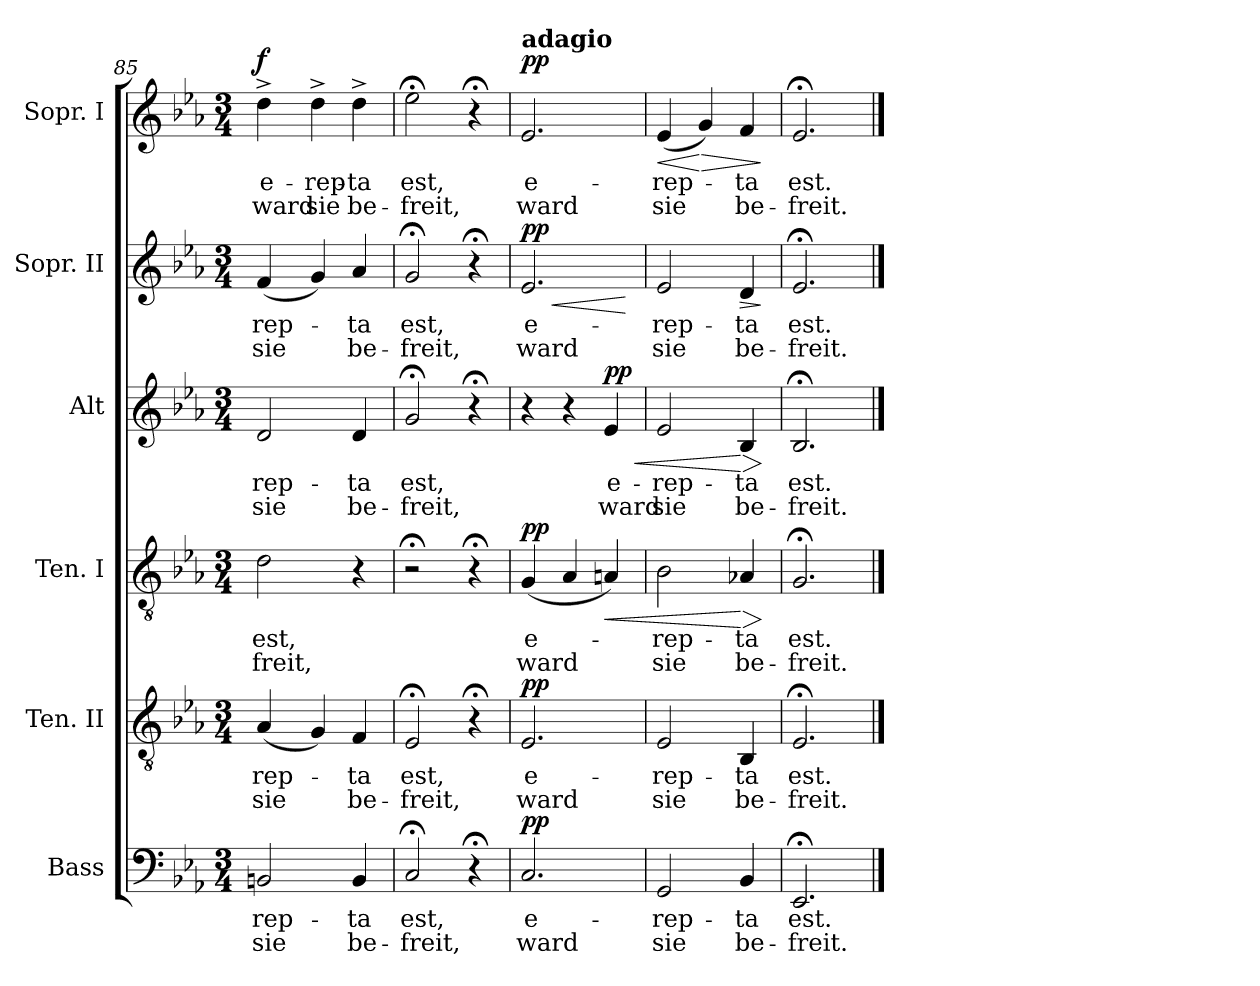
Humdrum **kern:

**kern	**text	**text	**dynam	**kern	**text	**text	**dynam	**kern	**text	**text	**dynam	**kern	**text	**text	**dynam	**kern	**text	**text	**dynam	**kern	**text	**text	**dynam
*part6	*part6	*part6	*part6	*part5	*part5	*part5	*part5	*part4	*part4	*part4	*part4	*part3	*part3	*part3	*part3	*part2	*part2	*part2	*part2	*part1	*part1	*part1	*part1
*staff6	*staff6	*staff6	*staff6	*staff5	*staff5	*staff5	*staff5	*staff4	*staff4	*staff4	*staff4	*staff3	*staff3	*staff3	*staff3	*staff2	*staff2	*staff2	*staff2	*staff1	*staff1	*staff1	*staff1
*I"Bass	*	*	*	*I"Ten. II	*	*	*	*I"Ten. I	*	*	*	*I"Alt	*	*	*	*I"Sopr. II	*	*	*	*I"Sopr. I	*	*	*
*clefF4	*	*	*	*clefGv2	*	*	*	*clefGv2	*	*	*	*clefG2	*	*	*	*clefG2	*	*	*	*clefG2	*	*	*
*k[b-e-a-]	*	*	*	*k[b-e-a-]	*	*	*	*k[b-e-a-]	*	*	*	*k[b-e-a-]	*	*	*	*k[b-e-a-]	*	*	*	*k[b-e-a-]	*	*	*
*E-:	*	*	*	*E-:	*	*	*	*E-:	*	*	*	*E-:	*	*	*	*E-:	*	*	*	*E-:	*	*	*
*M3/4	*	*	*	*M3/4	*	*	*	*M3/4	*	*	*	*M3/4	*	*	*	*M3/4	*	*	*	*M3/4	*	*	*
=85	=85	=85	=85	=85	=85	=85	=85	=85	=85	=85	=85	=85	=85	=85	=85	=85	=85	=85	=85	=85	=85	=85	=85
!	!	!	!	!	!	!	!	!	!	!	!	!	!	!	!	!	!	!	!	!	!	!	!LO:DY:a
2BBn/	-rep-	sie	.	(4A-/	-rep-	sie	.	2d\	est,	-freit,	.	2d/	-rep-	sie	.	(4f/	-rep-	sie	.	4dd^\	e-	ward	f
.	.	.	.	4G/)	.	.	.	.	.	.	.	.	.	.	.	4g/)	.	.	.	4dd^\	-rep-	sie	.
4BB/	-ta	be-	.	4F/	-ta	be-	.	4r	.	.	.	4d/	-ta	be-	.	4a-/	-ta	be-	.	4dd^\	-ta	be-	.
=86	=86	=86	=86	=86	=86	=86	=86	=86	=86	=86	=86	=86	=86	=86	=86	=86	=86	=86	=86	=86	=86	=86	=86
2C;</	est,	-freit,	.	2E-;</	est,	-freit,	.	2r;<	.	.	.	2g;</	est,	-freit,	.	2g;</	est,	-freit,	.	2ee-;<\	est,	-freit,	.
4r;<	.	.	.	4r;<	.	.	.	4r;<	.	.	.	4r;<	.	.	.	4r;<	.	.	.	4r;<	.	.	.
=87	=87	=87	=87	=87	=87	=87	=87	=87	=87	=87	=87	=87	=87	=87	=87	=87	=87	=87	=87	=87	=87	=87	=87
!	!	!	!	!	!	!	!	!	!	!	!	!	!	!	!	!	!	!	!	!LO:TX:a:B:t=adagio	!	!	!
!	!	!	!LO:DY:a	!	!	!	!LO:DY:a	!	!	!	!LO:DY:a	!	!	!	!	!	!	!	!LO:HP:b	!	!	!	!
!	!	!	!	!	!	!	!	!	!	!	!	!	!	!	!	!	!	!	!LO:DY:n=1:a	!	!	!	!LO:DY:a
2.C/	e-	ward	pp	2.E-/	e-	ward	pp	(4G/	e-	ward	pp	4r	.	.	.	2.e-/	e-	ward	< pp	2.e-/	e-	ward	pp
.	.	.	.	.	.	.	.	4A-/	.	.	.	4r	.	.	.	.	.	.	.	.	.	.	.
!	!	!	!	!	!	!	!	!	!	!	!LO:HP:b	!	!	!	!LO:HP:b	!	!	!	!	!	!	!	!
!	!	!	!	!	!	!	!	!	!	!	!	!	!	!	!LO:DY:n=1:a	!	!	!	!	!	!	!	!
.	.	.	.	.	.	.	.	4An/)	.	.	<	4e-/	e-	ward	< pp	.	.	.	.	.	.	.	.
.	.	.	.	.	.	.	.	.	.	.	.	.	.	.	.	.	.	.	[	.	.	.	.
=88	=88	=88	=88	=88	=88	=88	=88	=88	=88	=88	=88	=88	=88	=88	=88	=88	=88	=88	=88	=88	=88	=88	=88
!	!	!	!	!	!	!	!	!	!	!	!	!	!	!	!	!	!	!	!	!	!	!	!LO:HP:b
2GG/	-rep-	sie	.	2E-/	-rep-	sie	.	2B-\	-rep-	sie	.	2e-/	-rep-	sie	.	2e-/	-rep-	sie	.	(4e-/	-rep-	sie	<
!	!	!	!	!	!	!	!	!	!	!	!	!	!	!	!	!	!	!	!	!	!	!	!LO:HP:n=1:b
.	.	.	.	.	.	.	.	.	.	.	.	.	.	.	.	.	.	.	.	4g/)	.	.	[ >
!	!	!	!	!	!	!	!	!	!	!	!LO:HP:n=1:b	!	!	!	!LO:HP:n=1:b	!	!	!	!LO:HP:b	!	!	!	!
4BB-/	-ta	be-	.	4BB-/	-ta	be-	.	4A-X/	-ta	be-	[ >	4B-/	-ta	be-	[ >	4d/	-ta	be-	>	4f/	-ta	be-	.
.	.	.	.	.	.	.	.	.	.	.	]	.	.	.	]	.	.	.	]	.	.	.	]
=89	=89	=89	=89	=89	=89	=89	=89	=89	=89	=89	=89	=89	=89	=89	=89	=89	=89	=89	=89	=89	=89	=89	=89
2.EE-;</	est.	-freit.	.	2.E-;</	est.	-freit.	.	2.G;</	est.	-freit.	.	2.B-;</	est.	-freit.	.	2.e-;</	est.	-freit.	.	2.e-;</	est.	-freit.	.
==	==	==	==	==	==	==	==	==	==	==	==	==	==	==	==	==	==	==	==	==	==	==	==
*-	*-	*-	*-	*-	*-	*-	*-	*-	*-	*-	*-	*-	*-	*-	*-	*-	*-	*-	*-	*-	*-	*-	*-
